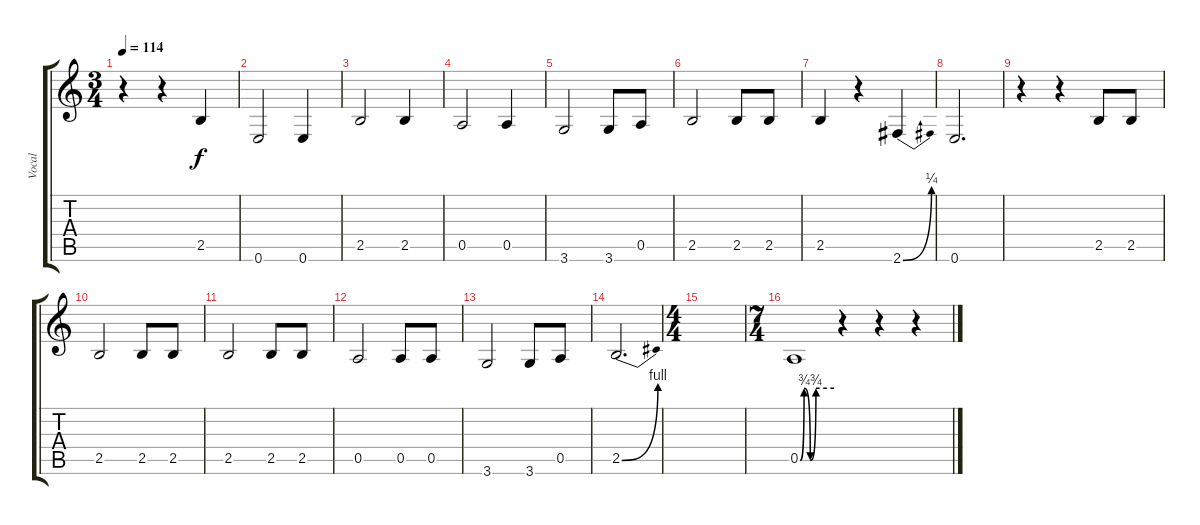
\track ("Vocal" "Vocal") {instrument overdrivenguitar}
\staff {score tabs}
\tuning (E4 B3 G3 D3 A2 E2) {hide}
\ts (3 4)
\tempo 114
\clef g2
\ks c
r.4{dy f} r.4 2.5.4 |
0.6.2 0.6.4 |
2.5.2 2.5.4 |
0.5.2 0.5.4 |
3.6.2 3.6.8 0.5.8 |
2.5.2 2.5.8 2.5.8 |
2.5.4 r.4 2.6{be (bend 0 0 60 1)}.4 |
0.6.2{d} |
r.4 r.4 2.5.8 2.5.8 |
2.5.2 2.5.8 2.5.8 |
2.5.2 2.5.8 2.5.8 |
0.5.2 0.5.8 0.5.8 |
3.6.2 3.6.8 0.5.8 |
2.5{be (bend 0 0 60 4)}.2{d} |
\ts (4 4)
|
\ts (7 4)
0.5{be (custom 0 0 7 3 18 0 28 3 60 3)}.1 r.4 r.4 r.4
